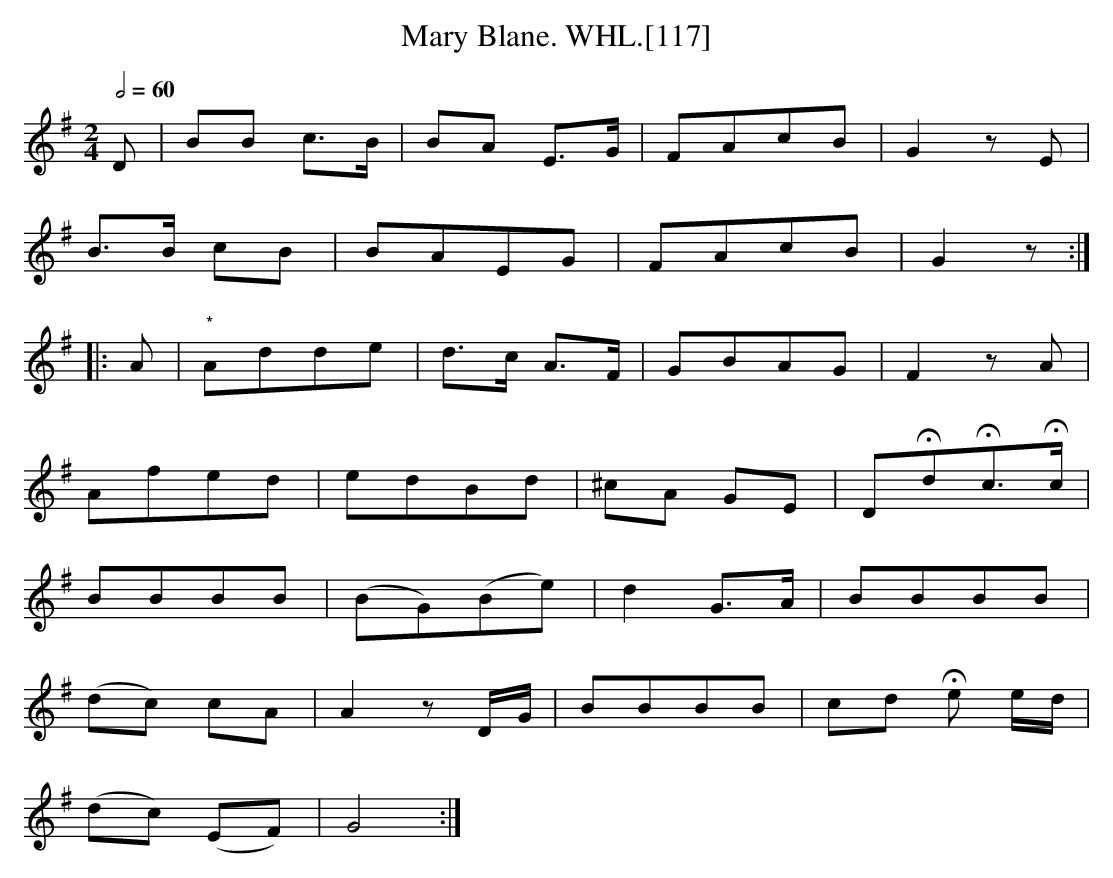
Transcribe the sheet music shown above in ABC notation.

X:1
T:Mary Blane. WHL.[117]
M:2/4
L:1/8
Q:2/4=60
K:G
D | BB c>B | BA E>G | FAcB | G2 zE |
B>B cB | BAEG | FAcB | G2 z:|
|: A | "*"Adde | d>c A>F | GBAG | F2 zA |
Afed | edBd | ^cA GE | DHdHc>Hc |
BBBB | (BG)(Be) | d2 G>A | BBBB |
(dc) cA | A2 zD/G/ | BBBB | cd He e/d/ |
(dc) (EF) | G4 :|
